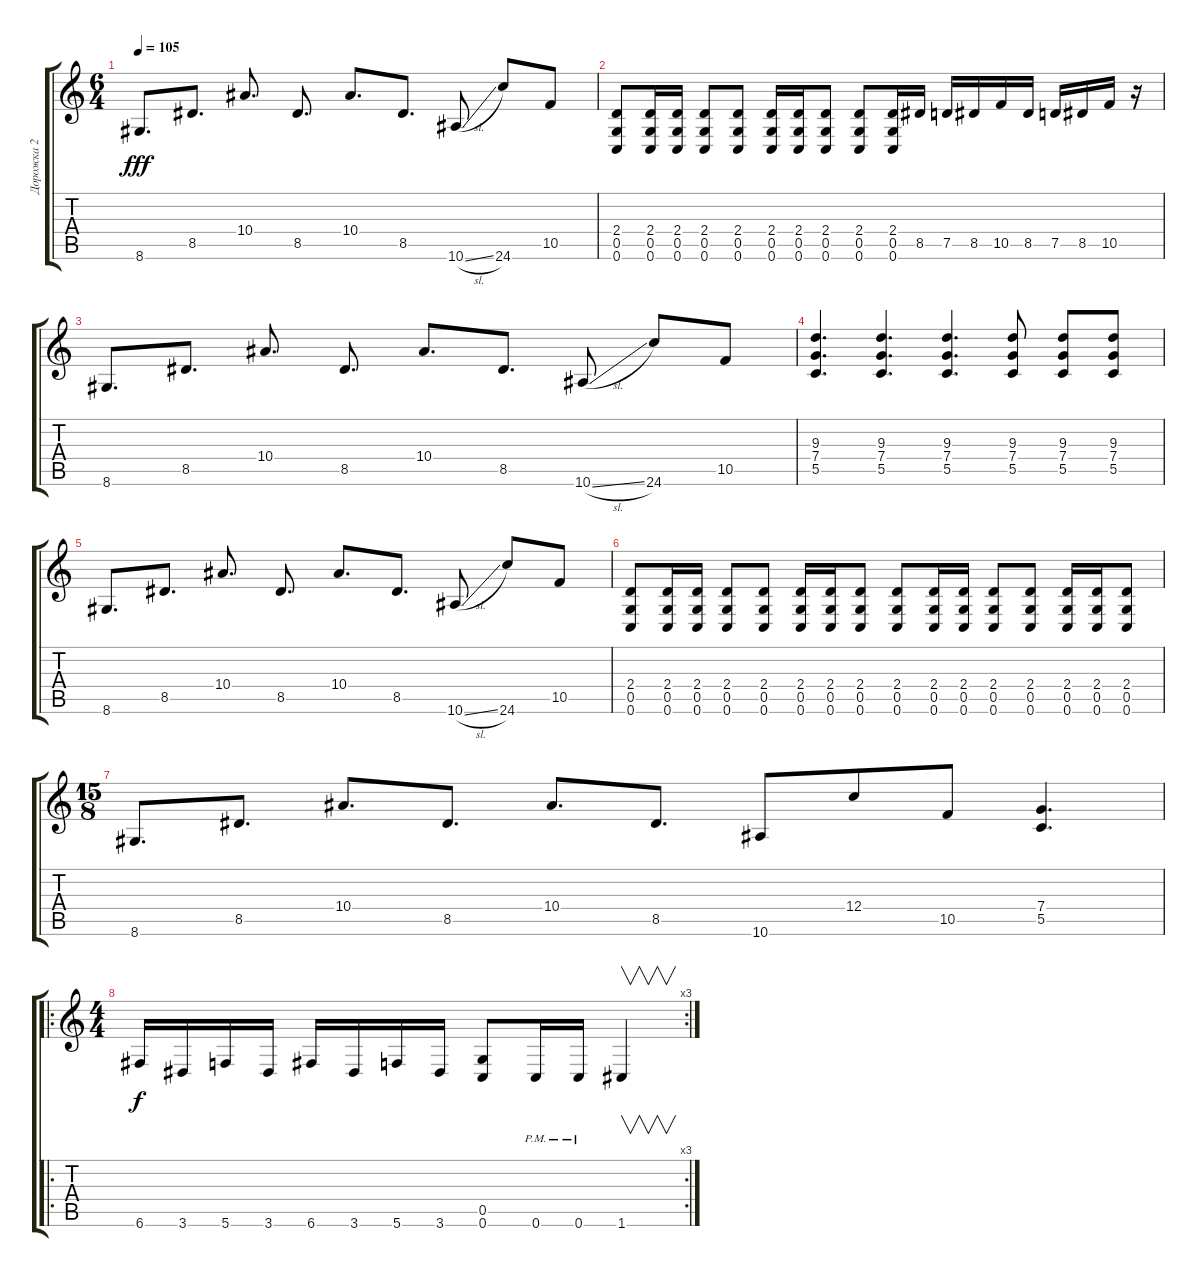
\track ("Дорожка 2" "Дорожка 2") {instrument overdrivenguitar}
\staff {score tabs}
\tuning (D4 A3 F3 C3 G2 C2) {hide}
\ts (6 4)
\tempo 105
\clef g2
\ks c
8.6.8{d dy fff volume 9} 8.5.8{d} 10.4.8{d} 8.5.8{d} 10.4.8{d} 8.5.8{d} 10.6{sl}.8 24.6.8 10.5.8 |
(2.4 0.5 0.6).8 (2.4 0.5 0.6).16 (2.4 0.5 0.6).16 (2.4 0.5 0.6).8 (2.4 0.5 0.6).8 (2.4 0.5 0.6).16 (2.4 0.5 0.6).16 (2.4 0.5 0.6).8 (2.4 0.5 0.6).8 (2.4 0.5 0.6).16 8.5.16 7.5.16 8.5.16 10.5.16 8.5.16 7.5.16 8.5.16 10.5.16 r.16 |
8.6.8{d volume 9} 8.5.8{d} 10.4.8{d} 8.5.8{d} 10.4.8{d} 8.5.8{d} 10.6{sl}.8 24.6.8 10.5.8 |
(9.3 7.4 5.5).4{d} (9.3 7.4 5.5).4{d} (9.3 7.4 5.5).4{d} (9.3 7.4 5.5).8 (9.3 7.4 5.5).8 (9.3 7.4 5.5).8 |
8.6.8{d volume 9} 8.5.8{d} 10.4.8{d} 8.5.8{d} 10.4.8{d} 8.5.8{d} 10.6{sl}.8 24.6.8 10.5.8 |
(2.4 0.5 0.6).8 (2.4 0.5 0.6).16 (2.4 0.5 0.6).16 (2.4 0.5 0.6).8 (2.4 0.5 0.6).8 (2.4 0.5 0.6).16 (2.4 0.5 0.6).16 (2.4 0.5 0.6).8 (2.4 0.5 0.6).8 (2.4 0.5 0.6).16 (2.4 0.5 0.6).16 (2.4 0.5 0.6).8 (2.4 0.5 0.6).8 (2.4 0.5 0.6).16 (2.4 0.5 0.6).16 (2.4 0.5 0.6).8 |
\ts (15 8)
8.6.8{d volume 11} 8.5.8{d} 10.4.8{d} 8.5.8{d} 10.4.8{d} 8.5.8{d} 10.6.8 12.4.8 10.5.8 (7.4 5.5).4{d} |
\ro
\rc 3
\ts (4 4)
6.6.16{dy f} 3.6.16 5.6.16 3.6.16 6.6.16 3.6.16 5.6.16 3.6.16 (0.5 0.6).8 0.6{pm}.16 0.6{pm}.16 1.6.4{v}
